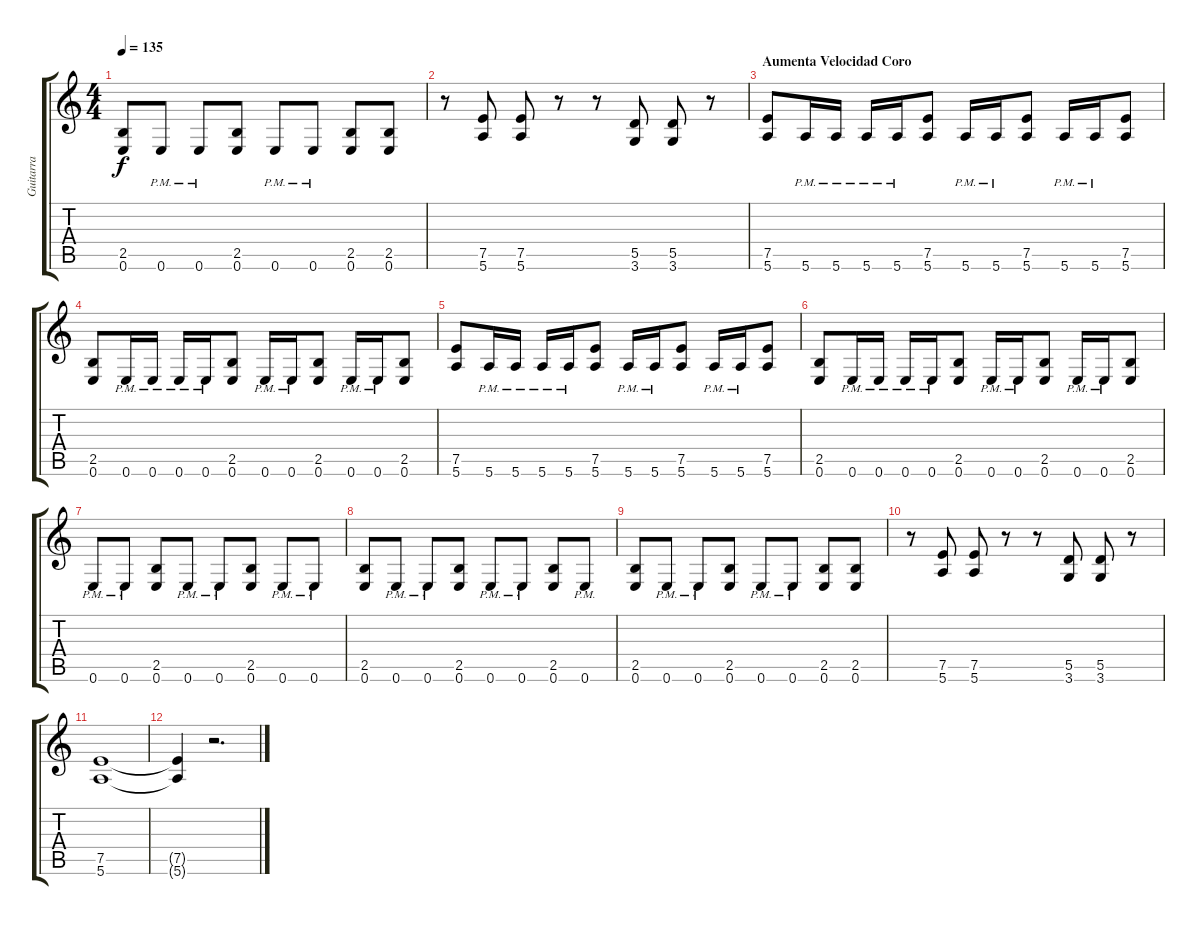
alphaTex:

\track ("Guitarra" "Guitarra") {instrument overdrivenguitar}
\staff {score tabs}
\tuning (E4 B3 G3 D3 A2 E2) {hide}
\ts (4 4)
\tempo 135
\clef g2
\ks c
(2.5 0.6).8{dy f} 0.6{pm}.8 0.6{pm}.8 (2.5 0.6).8 0.6{pm}.8 0.6{pm}.8 (2.5 0.6).8 (2.5 0.6).8 |
r.8 (7.5 5.6).8 (7.5 5.6).8 r.8 r.8 (5.5 3.6).8 (5.5 3.6).8 r.8 |
\section ("" "Aumenta Velocidad Coro")
(7.5 5.6).8 5.6{pm}.16 5.6{pm}.16 5.6{pm}.16 5.6{pm}.16 (7.5 5.6).8 5.6{pm}.16 5.6{pm}.16 (7.5 5.6).8 5.6{pm}.16 5.6{pm}.16 (7.5 5.6).8 |
(2.5 0.6).8 0.6{pm}.16 0.6{pm}.16 0.6{pm}.16 0.6{pm}.16 (2.5 0.6).8 0.6{pm}.16 0.6{pm}.16 (2.5 0.6).8 0.6{pm}.16 0.6{pm}.16 (2.5 0.6).8 |
(7.5 5.6).8 5.6{pm}.16 5.6{pm}.16 5.6{pm}.16 5.6{pm}.16 (7.5 5.6).8 5.6{pm}.16 5.6{pm}.16 (7.5 5.6).8 5.6{pm}.16 5.6{pm}.16 (7.5 5.6).8 |
(2.5 0.6).8 0.6{pm}.16 0.6{pm}.16 0.6{pm}.16 0.6{pm}.16 (2.5 0.6).8 0.6{pm}.16 0.6{pm}.16 (2.5 0.6).8 0.6{pm}.16 0.6{pm}.16 (2.5 0.6).8 |
0.6{pm}.8 0.6{pm}.8 (2.5 0.6).8 0.6{pm}.8 0.6{pm}.8 (2.5 0.6).8 0.6{pm}.8 0.6{pm}.8 |
(2.5 0.6).8 0.6{pm}.8 0.6{pm}.8 (2.5 0.6).8 0.6{pm}.8 0.6{pm}.8 (2.5 0.6).8 0.6{pm}.8 |
(2.5 0.6).8 0.6{pm}.8 0.6{pm}.8 (2.5 0.6).8 0.6{pm}.8 0.6{pm}.8 (2.5 0.6).8 (2.5 0.6).8 |
r.8 (7.5 5.6).8 (7.5 5.6).8 r.8 r.8 (5.5 3.6).8 (5.5 3.6).8 r.8 |
(7.5 5.6).1 |
(7.5{t} 5.6{t}).4 r.2{d}
